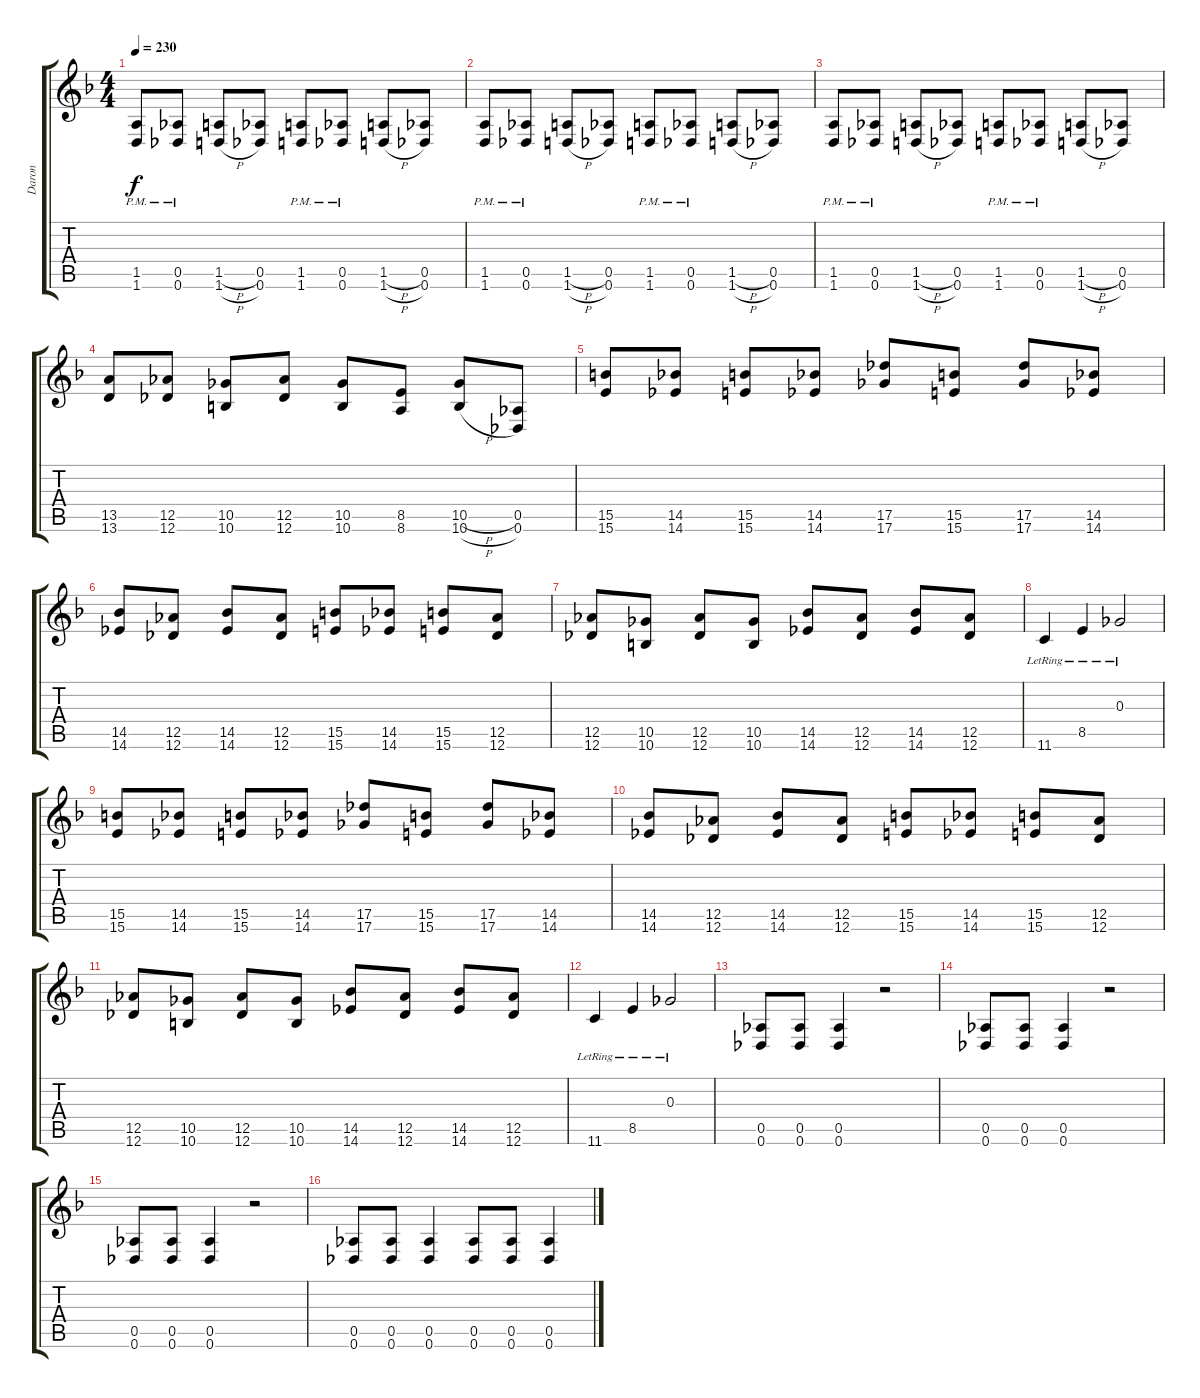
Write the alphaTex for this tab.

\track ("Daron" "Daron") {instrument overdrivenguitar}
\staff {score tabs}
\tuning (Eb4 Bb3 Gb3 Db3 Ab2 Db2) {hide}
\ts (4 4)
\tempo 230
\clef g2
\ks f
(1.5{pm} 1.6{pm}).8{dy f} (0.5{pm} 0.6{pm}).8 (1.5{h} 1.6{h}).8 (0.5 0.6).8 (1.5{pm} 1.6{pm}).8 (0.5{pm} 0.6{pm}).8 (1.5{h} 1.6{h}).8 (0.5 0.6).8 |
(1.5{pm} 1.6{pm}).8 (0.5{pm} 0.6{pm}).8 (1.5{h} 1.6{h}).8 (0.5 0.6).8 (1.5{pm} 1.6{pm}).8 (0.5{pm} 0.6{pm}).8 (1.5{h} 1.6{h}).8 (0.5 0.6).8 |
(1.5{pm} 1.6{pm}).8 (0.5{pm} 0.6{pm}).8 (1.5{h} 1.6{h}).8 (0.5 0.6).8 (1.5{pm} 1.6{pm}).8 (0.5{pm} 0.6{pm}).8 (1.5{h} 1.6{h}).8 (0.5 0.6).8 |
(13.5 13.6).8 (12.5 12.6).8 (10.5 10.6).8 (12.5 12.6).8 (10.5 10.6).8 (8.5 8.6).8 (10.5{h} 10.6{h}).8 (0.5 0.6).8 |
(15.5 15.6).8 (14.5 14.6).8 (15.5 15.6).8 (14.5 14.6).8 (17.5 17.6).8 (15.5 15.6).8 (17.5 17.6).8 (14.5 14.6).8 |
(14.5 14.6).8 (12.5 12.6).8 (14.5 14.6).8 (12.5 12.6).8 (15.5 15.6).8 (14.5 14.6).8 (15.5 15.6).8 (12.5 12.6).8 |
(12.5 12.6).8 (10.5 10.6).8 (12.5 12.6).8 (10.5 10.6).8 (14.5 14.6).8 (12.5 12.6).8 (14.5 14.6).8 (12.5 12.6).8 |
11.6{lr}.4 8.5{lr}.4 0.3{lr}.2 |
(15.5 15.6).8 (14.5 14.6).8 (15.5 15.6).8 (14.5 14.6).8 (17.5 17.6).8 (15.5 15.6).8 (17.5 17.6).8 (14.5 14.6).8 |
(14.5 14.6).8 (12.5 12.6).8 (14.5 14.6).8 (12.5 12.6).8 (15.5 15.6).8 (14.5 14.6).8 (15.5 15.6).8 (12.5 12.6).8 |
(12.5 12.6).8 (10.5 10.6).8 (12.5 12.6).8 (10.5 10.6).8 (14.5 14.6).8 (12.5 12.6).8 (14.5 14.6).8 (12.5 12.6).8 |
11.6{lr}.4 8.5{lr}.4 0.3{lr}.2 |
(0.5 0.6).8 (0.5 0.6).8 (0.5 0.6).4 r.2 |
(0.5 0.6).8 (0.5 0.6).8 (0.5 0.6).4 r.2 |
(0.5 0.6).8 (0.5 0.6).8 (0.5 0.6).4 r.2 |
(0.5 0.6).8 (0.5 0.6).8 (0.5 0.6).4 (0.5 0.6).8 (0.5 0.6).8 (0.5 0.6).4
